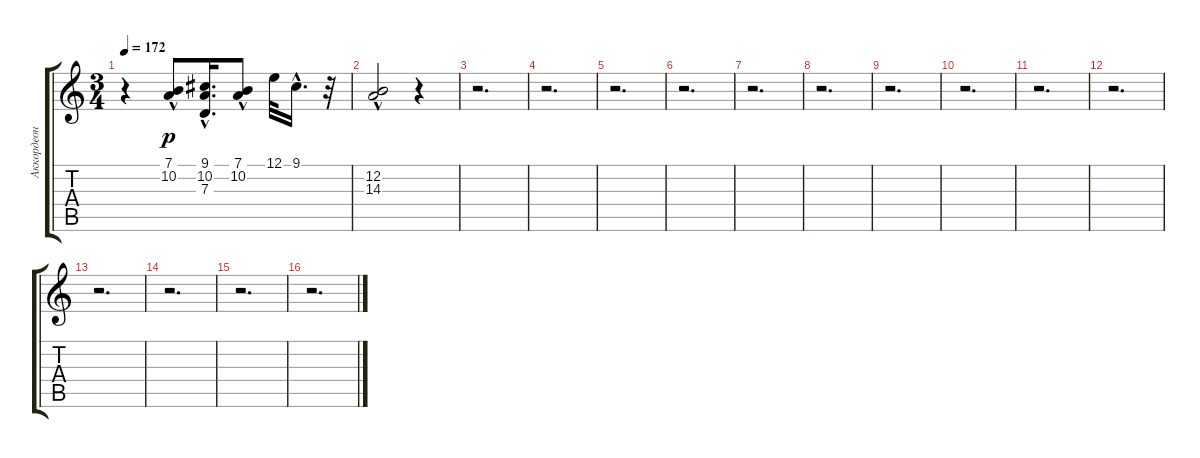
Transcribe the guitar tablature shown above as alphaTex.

\track ("Аккордеон" "Аккордеон") {instrument accordion}
\staff {score tabs}
\tuning (E4 B3 G3 D3 A2 E2) {hide}
\ts (3 4)
\tempo 172
\clef g2
\ks c
r.4{dy p} (7.1{hac} 10.2).8 (9.1{hac} 10.2 7.3).16{d} (7.1 10.2{hac}).8 12.1.32 9.1{hac}.16{d} r.32 |
(12.2{hac} 14.3).2 r.4 |
r.2{d} |
r.2{d} |
r.2{d} |
r.2{d} |
r.2{d} |
r.2{d} |
r.2{d} |
r.2{d} |
r.2{d} |
r.2{d} |
r.2{d} |
r.2{d} |
r.2{d} |
r.2{d}
